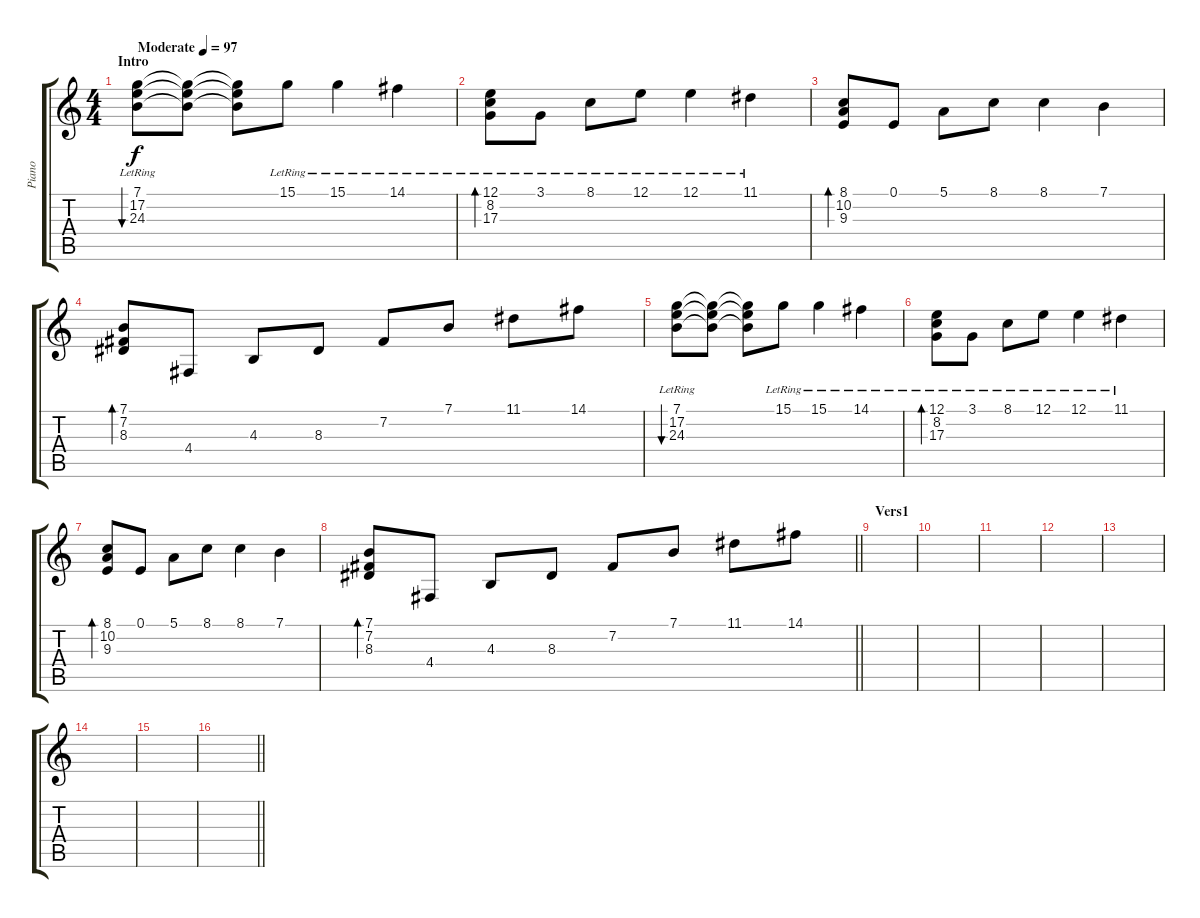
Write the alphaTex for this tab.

\track ("Piano" "Piano") {instrument acousticgrandpiano}
\staff {score tabs}
\tuning (E4 B3 G3 D3 A2 E2) {hide}
\ts (4 4)
\section ("" "Intro")
\tempo (97 "Moderate")
\clef g2
\ks c
(7.1{lr} 17.2{lr} 24.3{lr}).8{bu 60 dy f instrument acousticgrandpiano} (7.1{t} 17.2{t} 24.3{t}).8 (7.1{t} 17.2{t} 24.3{t}).8 15.1{lr}.8 15.1{lr}.4 14.1{lr}.4 |
(12.1{lr} 8.2{lr} 17.3{lr}).8{bd 60} 3.1{lr}.8 8.1{lr}.8 12.1{lr}.8 12.1{lr}.4 11.1{lr}.4 |
(8.1 10.2 9.3).8{bd 60} 0.1.8 5.1.8 8.1.8 8.1.4 7.1.4 |
(7.1 7.2 8.3).8{bd 60} 4.4.8 4.3.8 8.3.8 7.2.8 7.1.8 11.1.8 14.1.8 |
(7.1{lr} 17.2{lr} 24.3{lr}).8{bu 60} (7.1{t} 17.2{t} 24.3{t}).8 (7.1{t} 17.2{t} 24.3{t}).8 15.1{lr}.8 15.1{lr}.4 14.1{lr}.4 |
(12.1{lr} 8.2{lr} 17.3{lr}).8{bd 60} 3.1{lr}.8 8.1{lr}.8 12.1{lr}.8 12.1{lr}.4 11.1{lr}.4 |
(8.1 10.2 9.3).8{bd 60} 0.1.8 5.1.8 8.1.8 8.1.4 7.1.4 |
\barLineRight lightlight
(7.1 7.2 8.3).8{bd 60} 4.4.8 4.3.8 8.3.8 7.2.8 7.1.8 11.1.8 14.1.8 |
\section ("" "Vers1")
|
|
|
|
|
|
|
\barLineRight lightlight
